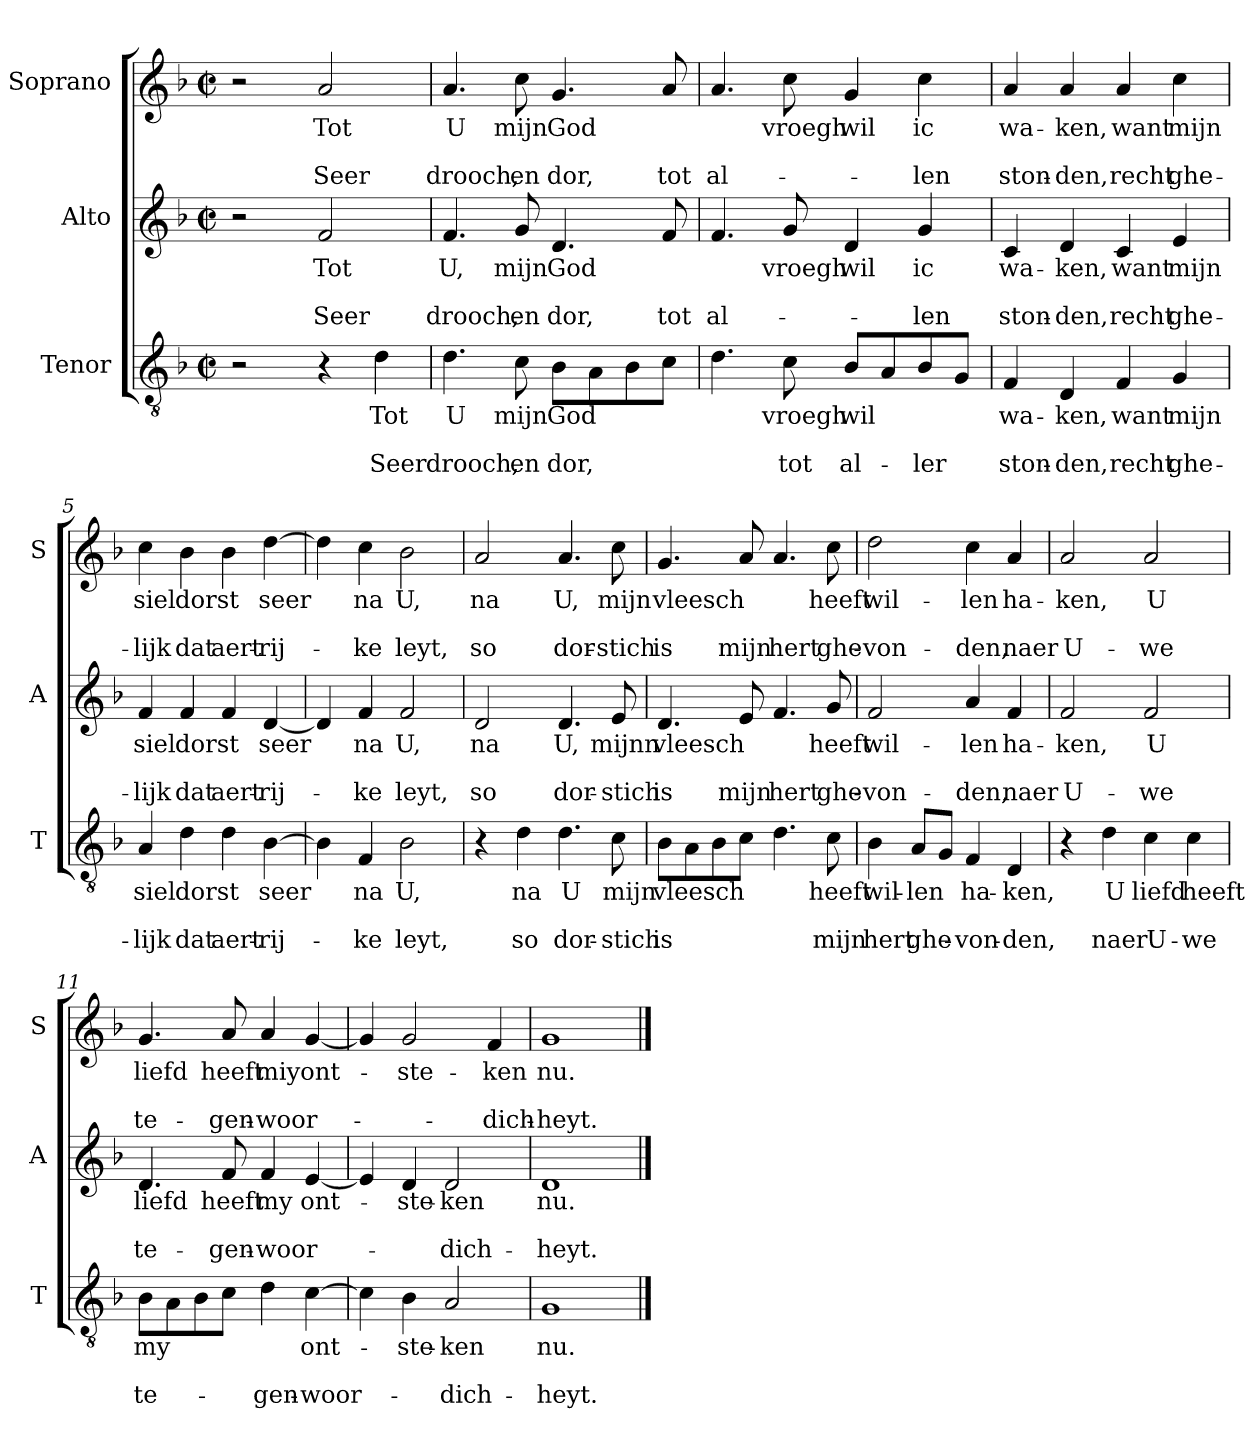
**kern	**text	**text	**text	**kern	**text	**text	**text	**kern	**text	**text	**text
*part3	*part3	*part3	*part3	*part2	*part2	*part2	*part2	*part1	*part1	*part1	*part1
*staff3	*staff3	*staff3	*staff3	*staff2	*staff2	*staff2	*staff2	*staff1	*staff1	*staff1	*staff1
*I"Tenor	*	*	*	*I"Alto	*	*	*	*I"Soprano	*	*	*
*I'T	*	*	*	*I'A	*	*	*	*I'S	*	*	*
*clefGv2	*	*	*	*clefG2	*	*	*	*clefG2	*	*	*
*k[b-]	*	*	*	*k[b-]	*	*	*	*k[b-]	*	*	*
*F:	*	*	*	*F:	*	*	*	*F:	*	*	*
*M2/2	*	*	*	*M2/2	*	*	*	*M2/2	*	*	*
*met(c|)	*	*	*	*met(c|)	*	*	*	*met(c|)	*	*	*
=1	=1	=1	=1	=1	=1	=1	=1	=1	=1	=1	=1
2r	.	.	.	2r	.	.	.	2r	.	.	.
!	!	!	!	!	!LO:LY:b	!	!LO:LY:b	!	!LO:LY:b	!	!LO:LY:b
4r	.	.	.	2f/	Tot	.	Seer	2a/	Tot	.	Seer
!	!LO:LY:b	!	!LO:LY:b	!	!	!	!	!	!	!	!
4d\	Tot	.	Seer	.	.	.	.	.	.	.	.
=2	=2	=2	=2	=2	=2	=2	=2	=2	=2	=2	=2
!	!LO:LY:b	!	!LO:LY:b	!	!LO:LY:b	!	!LO:LY:b	!	!LO:LY:b	!	!LO:LY:b
4.d\	U	.	drooch,	4.f/	U,	.	drooch,	4.a/	U	.	drooch,
!	!LO:LY:b	!	!LO:LY:b	!	!LO:LY:b	!	!LO:LY:b	!	!LO:LY:b	!	!LO:LY:b
8c\	mijn	.	en	8g/	mijn	.	en	8cc\	mijn	.	en
!	!LO:LY:b	!	!LO:LY:b	!	!LO:LY:b	!	!LO:LY:b	!	!LO:LY:b	!	!LO:LY:b
8B-\L	God	.	dor,	4.d/	God	.	dor,	4.g/	God	.	dor,
8A\	.	.	.	.	.	.	.	.	.	.	.
8B-\	.	.	.	.	.	.	.	.	.	.	.
!	!	!	!	!	!	!	!LO:LY:b	!	!	!	!LO:LY:b
8c\J	.	.	.	8f/	.	.	tot	8a/	.	.	tot
=3	=3	=3	=3	=3	=3	=3	=3	=3	=3	=3	=3
!	!	!	!	!	!	!	!LO:LY:b	!	!	!	!LO:LY:b
4.d\	.	.	.	4.f/	.	.	al-	4.a/	.	.	al-
!	!LO:LY:b	!	!LO:LY:b	!	!LO:LY:b	!	!	!	!LO:LY:b	!	!
8c\	vroegh	.	tot	8g/	vroegh	.	.	8cc\	vroegh	.	.
!	!LO:LY:b	!	!LO:LY:b	!	!LO:LY:b	!	!	!	!LO:LY:b	!	!
8B-/L	wil	.	al-	4d/	wil	.	.	4g/	wil	.	.
8A/	.	.	.	.	.	.	.	.	.	.	.
!	!	!	!LO:LY:b	!	!LO:LY:b	!	!LO:LY:b	!	!LO:LY:b	!	!LO:LY:b
8B-/	.	.	-ler	4g/	ic	.	-len	4cc\	ic	.	-len
8G/J	.	.	.	.	.	.	.	.	.	.	.
=4	=4	=4	=4	=4	=4	=4	=4	=4	=4	=4	=4
!	!LO:LY:b	!	!LO:LY:b	!	!LO:LY:b	!	!LO:LY:b	!	!LO:LY:b	!	!LO:LY:b
4F/	wa-	.	ston-	4c/	wa-	.	ston-	4a/	wa-	.	ston-
!	!LO:LY:b	!	!LO:LY:b	!	!LO:LY:b	!	!LO:LY:b	!	!LO:LY:b	!	!LO:LY:b
4D/	-ken,	.	-den,	4d/	-ken,	.	-den,	4a/	-ken,	.	-den,
!	!LO:LY:b	!	!LO:LY:b	!	!LO:LY:b	!	!LO:LY:b	!	!LO:LY:b	!	!LO:LY:b
4F/	want	.	recht	4c/	want	.	recht	4a/	want	.	recht
!	!LO:LY:b	!	!LO:LY:b	!	!LO:LY:b	!	!LO:LY:b	!	!LO:LY:b	!	!LO:LY:b
4G/	mijn	.	ghe-	4e/	mijn	.	ghe-	4cc\	mijn	.	ghe-
!!LO:LB:g=z
=5	=5	=5	=5	=5	=5	=5	=5	=5	=5	=5	=5
!	!LO:LY:b	!	!LO:LY:b	!	!LO:LY:b	!	!LO:LY:b	!	!LO:LY:b	!	!LO:LY:b
4A/	siel	.	-lijk	4f/	siel	.	-lijk	4cc\	siel	.	-lijk
!	!LO:LY:b	!	!LO:LY:b	!	!LO:LY:b	!	!LO:LY:b	!	!LO:LY:b	!	!LO:LY:b
4d\	dorst	.	dat	4f/	dorst	.	dat	4b-\	dorst	.	dat
!	!	!	!LO:LY:b	!	!	!	!LO:LY:b	!	!	!	!LO:LY:b
4d\	.	.	aert-	4f/	.	.	aert-	4b-\	.	.	aert-
!	!LO:LY:b	!	!LO:LY:b	!	!LO:LY:b	!	!LO:LY:b	!	!LO:LY:b	!	!LO:LY:b
[4B-\	seer	.	-rij-	[4d/	seer	.	-rij-	[4dd\	seer	.	-rij-
=6	=6	=6	=6	=6	=6	=6	=6	=6	=6	=6	=6
4B-\]	.	.	.	4d/]	.	.	.	4dd\]	.	.	.
!	!LO:LY:b	!	!LO:LY:b	!	!LO:LY:b	!	!LO:LY:b	!	!LO:LY:b	!	!LO:LY:b
4F/	na	.	-ke	4f/	na	.	-ke	4cc\	na	.	-ke
!	!LO:LY:b	!	!LO:LY:b	!	!LO:LY:b	!	!LO:LY:b	!	!LO:LY:b	!	!LO:LY:b
2B-\	U,	.	leyt,	2f/	U,	.	leyt,	2b-\	U,	.	leyt,
=7	=7	=7	=7	=7	=7	=7	=7	=7	=7	=7	=7
!	!	!	!	!	!LO:LY:b	!	!LO:LY:b	!	!LO:LY:b	!	!LO:LY:b
4r	.	.	.	2d/	na	.	so	2a/	na	.	so
!	!LO:LY:b	!	!LO:LY:b	!	!	!	!	!	!	!	!
4d\	na	.	so	.	.	.	.	.	.	.	.
!	!LO:LY:b	!	!LO:LY:b	!	!LO:LY:b	!	!LO:LY:b	!	!LO:LY:b	!	!LO:LY:b
4.d\	U	.	dor-	4.d/	U,	.	dor-	4.a/	U,	.	dor-
!	!LO:LY:b	!	!LO:LY:b	!	!LO:LY:b	!	!LO:LY:b	!	!LO:LY:b	!	!LO:LY:b
8c\	mijn	.	-stich	8e/	mijnn	.	-stich	8cc\	mijn	.	-stich
=8	=8	=8	=8	=8	=8	=8	=8	=8	=8	=8	=8
!	!LO:LY:b	!	!LO:LY:b	!	!LO:LY:b	!	!LO:LY:b	!	!LO:LY:b	!	!LO:LY:b
8B-\L	vleesch	.	is	4.d/	vleesch	.	is	4.g/	vleesch	.	is
8A\	.	.	.	.	.	.	.	.	.	.	.
8B-\	.	.	.	.	.	.	.	.	.	.	.
!	!	!	!	!	!	!	!LO:LY:b	!	!	!	!LO:LY:b
8c\J	.	.	.	8e/	.	.	mijn	8a/	.	.	mijn
!	!	!	!	!	!	!	!LO:LY:b	!	!	!	!LO:LY:b
4.d\	.	.	.	4.f/	.	.	hert	4.a/	.	.	hert
!	!LO:LY:b	!	!LO:LY:b	!	!LO:LY:b	!	!LO:LY:b	!	!LO:LY:b	!	!LO:LY:b
8c\	heeft	.	mijn	8g/	heeft	.	ghe-	8cc\	heeft	.	ghe-
!!LO:LB:g=z
=9	=9	=9	=9	=9	=9	=9	=9	=9	=9	=9	=9
!	!LO:LY:b	!	!LO:LY:b	!	!LO:LY:b	!	!LO:LY:b	!	!LO:LY:b	!	!LO:LY:b
4B-\	wil-	.	hert	2f/	wil-	.	-von-	2dd\	wil-	.	-von-
!	!LO:LY:b	!	!LO:LY:b	!	!	!	!	!	!	!	!
8A/L	-len	.	ghe-	.	.	.	.	.	.	.	.
8G/J	.	.	.	.	.	.	.	.	.	.	.
!	!LO:LY:b	!	!LO:LY:b	!	!LO:LY:b	!	!LO:LY:b	!	!LO:LY:b	!	!LO:LY:b
4F/	ha-	.	-von-	4a/	-len	.	-den,	4cc\	-len	.	-den,
!	!LO:LY:b	!	!LO:LY:b	!	!LO:LY:b	!	!LO:LY:b	!	!LO:LY:b	!	!LO:LY:b
4D/	-ken,	.	-den,	4f/	ha-	.	naer	4a/	ha-	.	naer
=10	=10	=10	=10	=10	=10	=10	=10	=10	=10	=10	=10
!	!	!	!	!	!LO:LY:b	!	!LO:LY:b	!	!LO:LY:b	!	!LO:LY:b
4r	.	.	.	2f/	-ken,	.	U-	2a/	-ken,	.	U-
!	!LO:LY:b	!	!LO:LY:b	!	!	!	!	!	!	!	!
4d\	U	.	naer	.	.	.	.	.	.	.	.
!	!LO:LY:b	!	!LO:LY:b	!	!LO:LY:b	!	!LO:LY:b	!	!LO:LY:b	!	!LO:LY:b
4c\	liefd	.	U-	2f/	U	.	-we	2a/	U	.	-we
!	!LO:LY:b	!	!LO:LY:b	!	!	!	!	!	!	!	!
4c\	heeft	.	-we	.	.	.	.	.	.	.	.
=11	=11	=11	=11	=11	=11	=11	=11	=11	=11	=11	=11
!	!LO:LY:b	!	!LO:LY:b	!	!LO:LY:b	!	!LO:LY:b	!	!LO:LY:b	!	!LO:LY:b
8B-\L	my	.	te-	4.d/	liefd	.	te-	4.g/	liefd	.	te-
8A\	.	.	.	.	.	.	.	.	.	.	.
8B-\	.	.	.	.	.	.	.	.	.	.	.
!	!	!	!	!	!LO:LY:b	!	!LO:LY:b	!	!LO:LY:b	!	!LO:LY:b
8c\J	.	.	.	8f/	heeft	.	-gen-	8a/	heeft	.	-gen-
!	!	!	!LO:LY:b	!	!LO:LY:b	!	!LO:LY:b	!	!LO:LY:b	!	!LO:LY:b
4d\	.	.	-gen-	4f/	my	.	-woor-	4a/	miy	.	-woor-
!	!LO:LY:b	!	!LO:LY:b	!	!LO:LY:b	!	!	!	!LO:LY:b	!	!
[4c\	ont-	.	-woor-	[4e/	ont-	.	.	[4g/	ont-	.	.
=12	=12	=12	=12	=12	=12	=12	=12	=12	=12	=12	=12
4c\]	.	.	.	4e/]	.	.	.	4g/]	.	.	.
!	!LO:LY:b	!	!	!	!LO:LY:b	!	!	!	!LO:LY:b	!	!
4B-\	-ste-	.	.	4d/	-ste-	.	.	2g/	-ste-	.	.
!	!LO:LY:b	!	!LO:LY:b	!	!LO:LY:b	!	!LO:LY:b	!	!	!	!
2A/	-ken	.	-dich-	2d/	-ken	.	-dich-	.	.	.	.
!	!	!	!	!	!	!	!	!	!LO:LY:b	!	!LO:LY:b
.	.	.	.	.	.	.	.	4f/	-ken	.	-dich-
=13	=13	=13	=13	=13	=13	=13	=13	=13	=13	=13	=13
!	!LO:LY:b	!	!LO:LY:b	!	!LO:LY:b	!	!LO:LY:b	!	!LO:LY:b	!	!LO:LY:b
1G	nu.	.	-heyt.	1d	nu.	.	-heyt.	1g	nu.	.	-heyt.-
==	==	==	==	==	==	==	==	==	==	==	==
*-	*-	*-	*-	*-	*-	*-	*-	*-	*-	*-	*-
